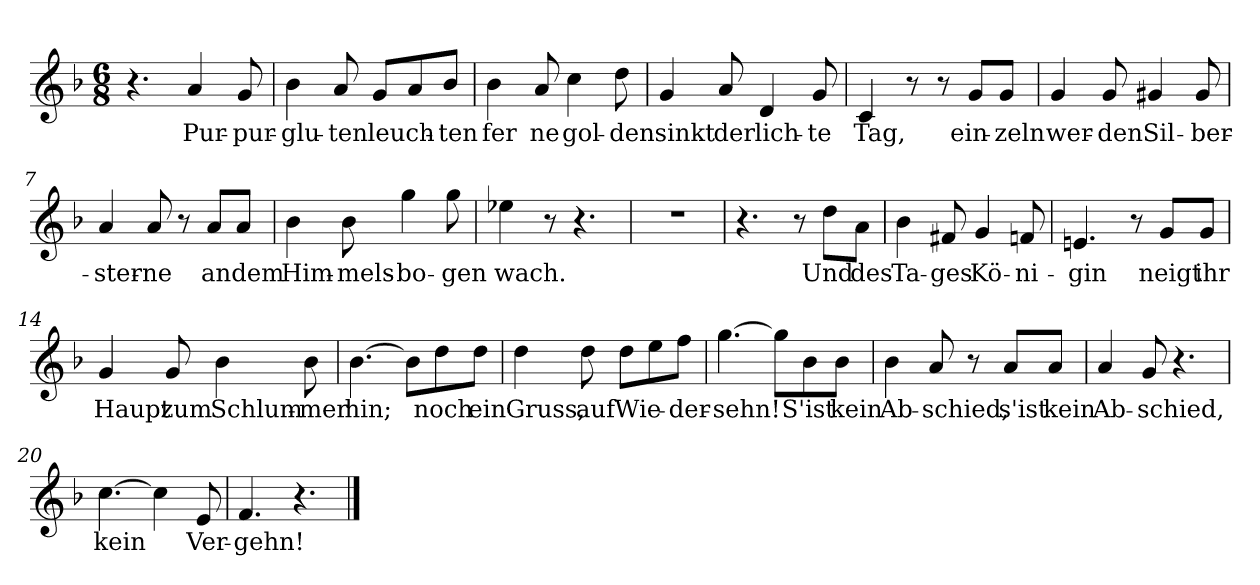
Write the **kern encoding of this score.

**kern	**text
*part1	*part1
*staff1	*staff1
*clefG2	*
*k[b-]	*
*M6/8	*
=1	=1
4.r	.
!	!LO:LY:b
4a/	Pur-
!	!LO:LY:b
8g/	-pur-
=2	=2
!	!LO:LY:b
4b-\	-glu-
!	!LO:LY:b
8a/	-ten
!	!LO:LY:b
8g/L	leuch-
8a/	.
!	!LO:LY:b
8b-/J	-ten
=3	=3
!	!LO:LY:b
4b-\	fer
!	!LO:LY:b
8a/	ne
!	!LO:LY:b
4cc\	gol-
!	!LO:LY:b
8dd\	-den
=4	=4
!	!LO:LY:b
4g/	sinkt
!	!LO:LY:b
8a/	der
!	!LO:LY:b
4d/	lich-
!	!LO:LY:b
8g/	-te
=5	=5
!	!LO:LY:b
4c/	Tag,
8r	.
8r	.
!	!LO:LY:b
8g/L	ein-
!	!LO:LY:b
8g/J	-zeln
=6	=6
!	!LO:LY:b
4g/	wer-
!	!LO:LY:b
8g/	-den
!	!LO:LY:b
4g#X/	Sil-
!	!LO:LY:b
8g#/	-ber-
=7	=7
!	!LO:LY:b
4a/	-ster-
!	!LO:LY:b
8a/	-ne
8r	.
!	!LO:LY:b
8a/L	an
!	!LO:LY:b
8a/J	dem
!!LO:LB:g=z
=8	=8
!	!LO:LY:b
4b-\	Him-
!	!LO:LY:b
8b-\	-mels-
!	!LO:LY:b
4gg\	-bo-
!	!LO:LY:b
8gg\	-gen
=9	=9
!	!LO:LY:b
4ee-X\	wach.
8r	.
4.r	.
=10	=10
2.r	.
=11	=11
4.r	.
8r	.
!	!LO:LY:b
8dd\L	Und
!	!LO:LY:b
8a\J	des
=12	=12
!	!LO:LY:b
4b-\	Ta-
!	!LO:LY:b
8f#X/	-ges
!	!LO:LY:b
4g/	Kö-
!	!LO:LY:b
8fn/	-ni-
=13	=13
!	!LO:LY:b
4.en/	gin
8r	.
!	!LO:LY:b
8g/L	neigt
!	!LO:LY:b
8g/J	ihr
=14	=14
!	!LO:LY:b
4g/	Haupt
!	!LO:LY:b
8g/	zum
!	!LO:LY:b
4b-\	Schlum-
!	!LO:LY:b
8b-\	-mer
=15	=15
!	!LO:LY:b
[4.b-\	hin;
8b-\L]	.
!	!LO:LY:b
8dd\	noch
!	!LO:LY:b
8dd\J	ein
!!LO:LB:g=z
=16	=16
!	!LO:LY:b
4dd\	Gruss,
!	!LO:LY:b
8dd\	auf
!	!LO:LY:b
8dd\L	Wie-
8ee\	.
!	!LO:LY:b
8ff\J	-der-
=17	=17
!	!LO:LY:b
[4.gg\	-sehn!
8gg\L]	.
!	!LO:LY:b
8b-\	S'ist
!	!LO:LY:b
8b-\J	kein
=18	=18
!	!LO:LY:b
4b-\	Ab-
!	!LO:LY:b
8a/	-schied,
8r	.
!	!LO:LY:b
8a/L	s'ist
!	!LO:LY:b
8a/J	kein
=19	=19
!	!LO:LY:b
4a/	Ab-
!	!LO:LY:b
8g/	-schied,
4.r	.
=20	=20
!	!LO:LY:b
[4.cc\	kein
4cc\]	.
!	!LO:LY:b
8e/	Ver-
=21	=21
!	!LO:LY:b
4.f/	gehn!
4.r	.
==	==
*-	*-
